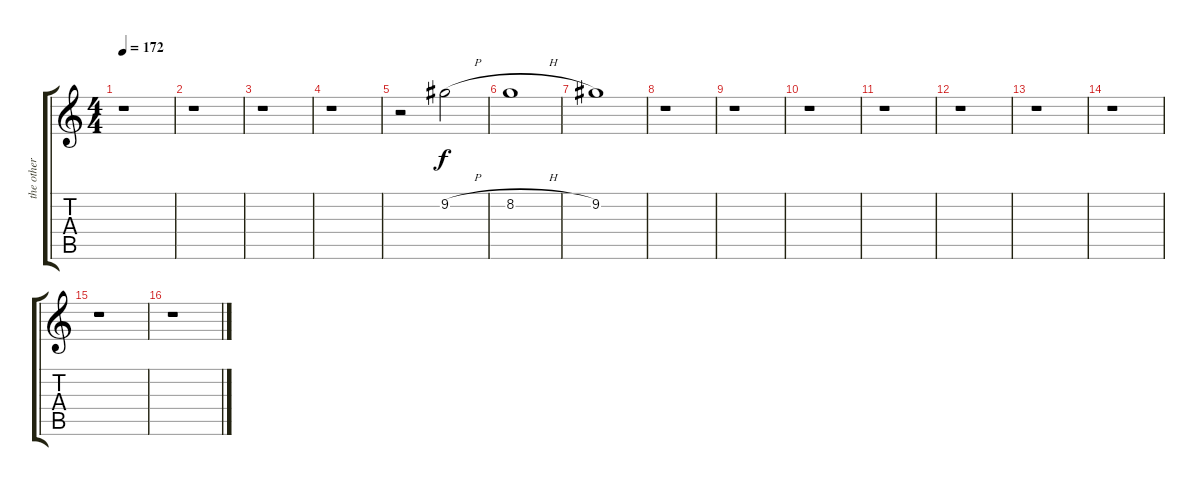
\track ("the other guitar" "the other ") {instrument acousticguitarnylon}
\staff {score tabs}
\tuning (E4 B3 G3 D3 A2 D2) {hide}
\ts (4 4)
\tempo 172
\clef g2
\ks c
r.1{dy f} |
r.1 |
r.1 |
r.1 |
r.2 9.2{h}.2 |
8.2{h}.1 |
9.2.1 |
r.1 |
r.1 |
r.1 |
r.1 |
r.1 |
r.1 |
r.1 |
r.1 |
r.1
